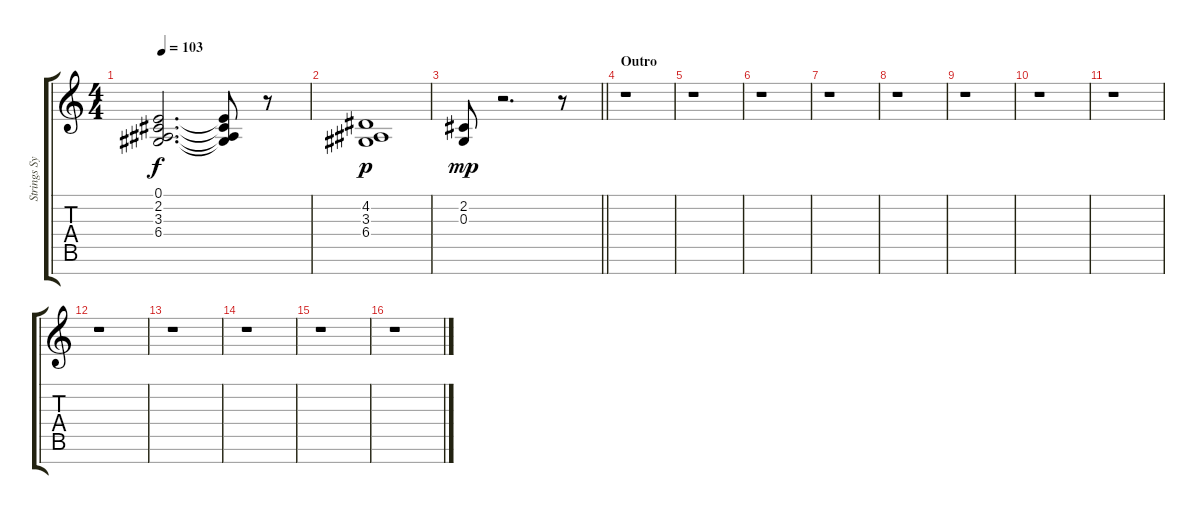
\track ("Strings Synth I" "Strings Sy") {instrument synthstrings2}
\staff {score tabs}
\tuning (E4 B3 G3 D3 A2 E2 B1) {hide}
\ts (4 4)
\tempo 103
\clef g2
\ks c
(0.1{t} 2.2{t} 3.3{t} 6.4{t}).2{d dy f} (0.1{t} 2.2{t} 3.3{t} 6.4{t}).8 r.8 |
(4.2 3.3 6.4).1{dy p} |
\barLineRight lightlight
(2.2 0.3).8{dy mp} r.2{d} r.8 |
\section ("" "Outro")
r.1 |
r.1 |
r.1 |
r.1 |
r.1 |
r.1 |
r.1 |
r.1 |
r.1 |
r.1 |
r.1 |
r.1 |
r.1
